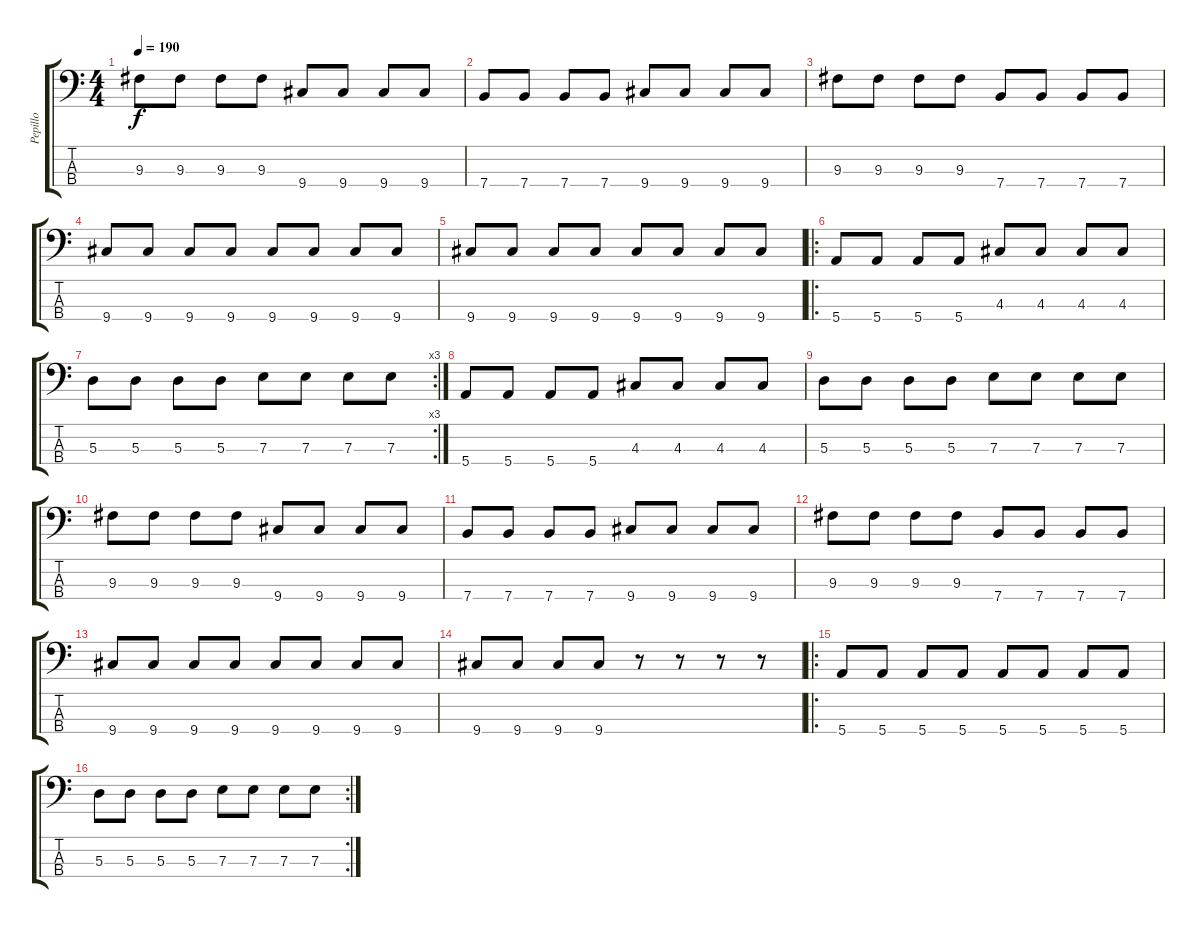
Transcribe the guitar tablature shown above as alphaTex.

\track ("Pepillo" "Pepillo") {instrument electricbasspick}
\staff {score tabs}
\tuning (G2 D2 A1 E1) {hide}
\ts (4 4)
\tempo 190
\clef f4
\ks c
9.3.8{dy f} 9.3.8 9.3.8 9.3.8 9.4.8 9.4.8 9.4.8 9.4.8 |
7.4.8 7.4.8 7.4.8 7.4.8 9.4.8 9.4.8 9.4.8 9.4.8 |
9.3.8 9.3.8 9.3.8 9.3.8 7.4.8 7.4.8 7.4.8 7.4.8 |
9.4.8 9.4.8 9.4.8 9.4.8 9.4.8 9.4.8 9.4.8 9.4.8 |
9.4.8 9.4.8 9.4.8 9.4.8 9.4.8 9.4.8 9.4.8 9.4.8 |
\ro
5.4.8 5.4.8 5.4.8 5.4.8 4.3.8 4.3.8 4.3.8 4.3.8 |
\rc 3
5.3.8 5.3.8 5.3.8 5.3.8 7.3.8 7.3.8 7.3.8 7.3.8 |
5.4.8 5.4.8 5.4.8 5.4.8 4.3.8 4.3.8 4.3.8 4.3.8 |
5.3.8 5.3.8 5.3.8 5.3.8 7.3.8 7.3.8 7.3.8 7.3.8 |
9.3.8 9.3.8 9.3.8 9.3.8 9.4.8 9.4.8 9.4.8 9.4.8 |
7.4.8 7.4.8 7.4.8 7.4.8 9.4.8 9.4.8 9.4.8 9.4.8 |
9.3.8 9.3.8 9.3.8 9.3.8 7.4.8 7.4.8 7.4.8 7.4.8 |
9.4.8 9.4.8 9.4.8 9.4.8 9.4.8 9.4.8 9.4.8 9.4.8 |
9.4.8 9.4.8 9.4.8 9.4.8 r.8 r.8 r.8 r.8 |
\ro
5.4.8 5.4.8 5.4.8 5.4.8 5.4.8 5.4.8 5.4.8 5.4.8 |
\rc 2
5.3.8 5.3.8 5.3.8 5.3.8 7.3.8 7.3.8 7.3.8 7.3.8
